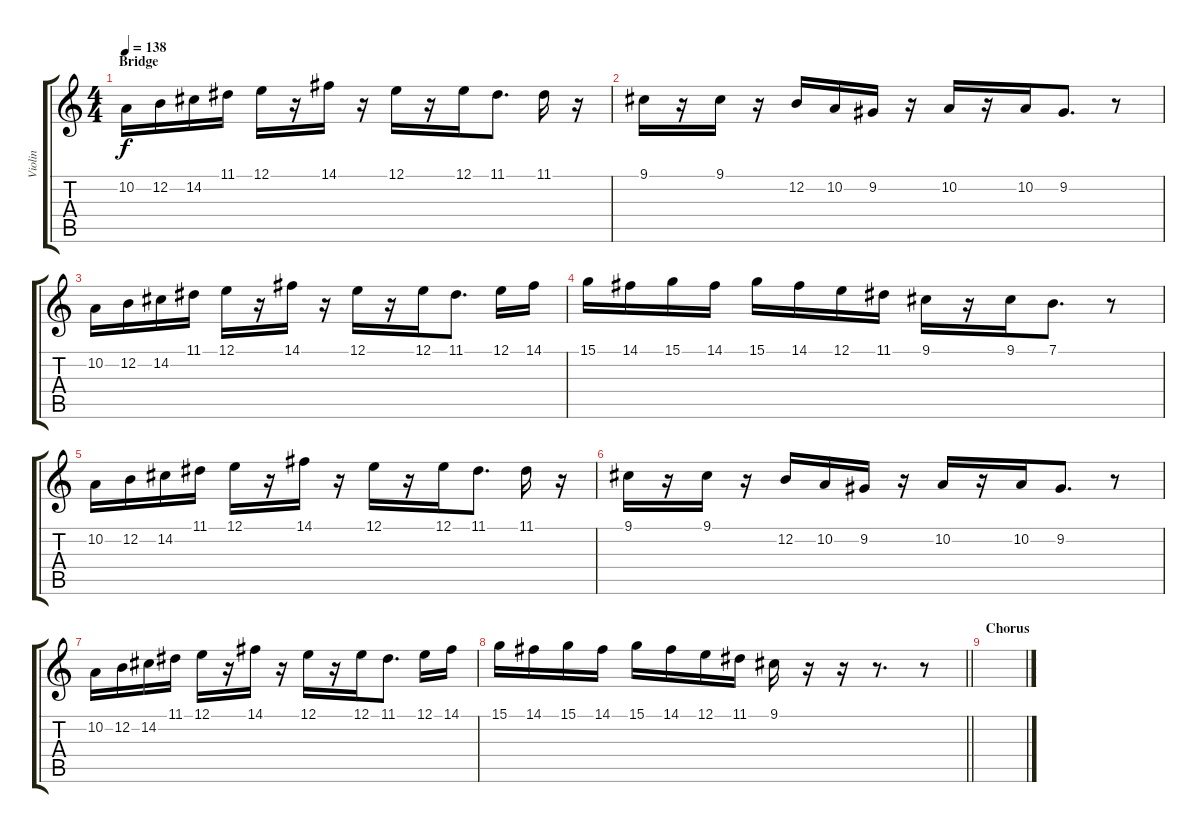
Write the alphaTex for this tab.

\track ("Violin" "Violin") {instrument violin}
\staff {score tabs}
\tuning (E4 B3 G3 D3 A2 E2) {hide}
\ts (4 4)
\section ("" "Bridge")
\tempo 138
\clef g2
\ks c
10.2.16{dy f instrument violin} 12.2.16 14.2.16 11.1.16 12.1.16 r.16 14.1.16 r.16 12.1.16 r.16 12.1.16 11.1.8{d} 11.1.16 r.16 |
9.1.16 r.16 9.1.16 r.16 12.2.16 10.2.16 9.2.16 r.16 10.2.16 r.16 10.2.16 9.2.8{d} r.8 |
10.2.16 12.2.16 14.2.16 11.1.16 12.1.16 r.16 14.1.16 r.16 12.1.16 r.16 12.1.16 11.1.8{d} 12.1.16 14.1.16 |
15.1.16 14.1.16 15.1.16 14.1.16 15.1.16 14.1.16 12.1.16 11.1.16 9.1.16 r.16 9.1.16 7.1.8{d} r.8 |
10.2.16 12.2.16 14.2.16 11.1.16 12.1.16 r.16 14.1.16 r.16 12.1.16 r.16 12.1.16 11.1.8{d} 11.1.16 r.16 |
9.1.16 r.16 9.1.16 r.16 12.2.16 10.2.16 9.2.16 r.16 10.2.16 r.16 10.2.16 9.2.8{d} r.8 |
10.2.16 12.2.16 14.2.16 11.1.16 12.1.16 r.16 14.1.16 r.16 12.1.16 r.16 12.1.16 11.1.8{d} 12.1.16 14.1.16 |
\barLineRight lightlight
15.1.16 14.1.16 15.1.16 14.1.16 15.1.16 14.1.16 12.1.16 11.1.16 9.1.16 r.16 r.16 r.8{d} r.8 |
\section ("" "Chorus")
